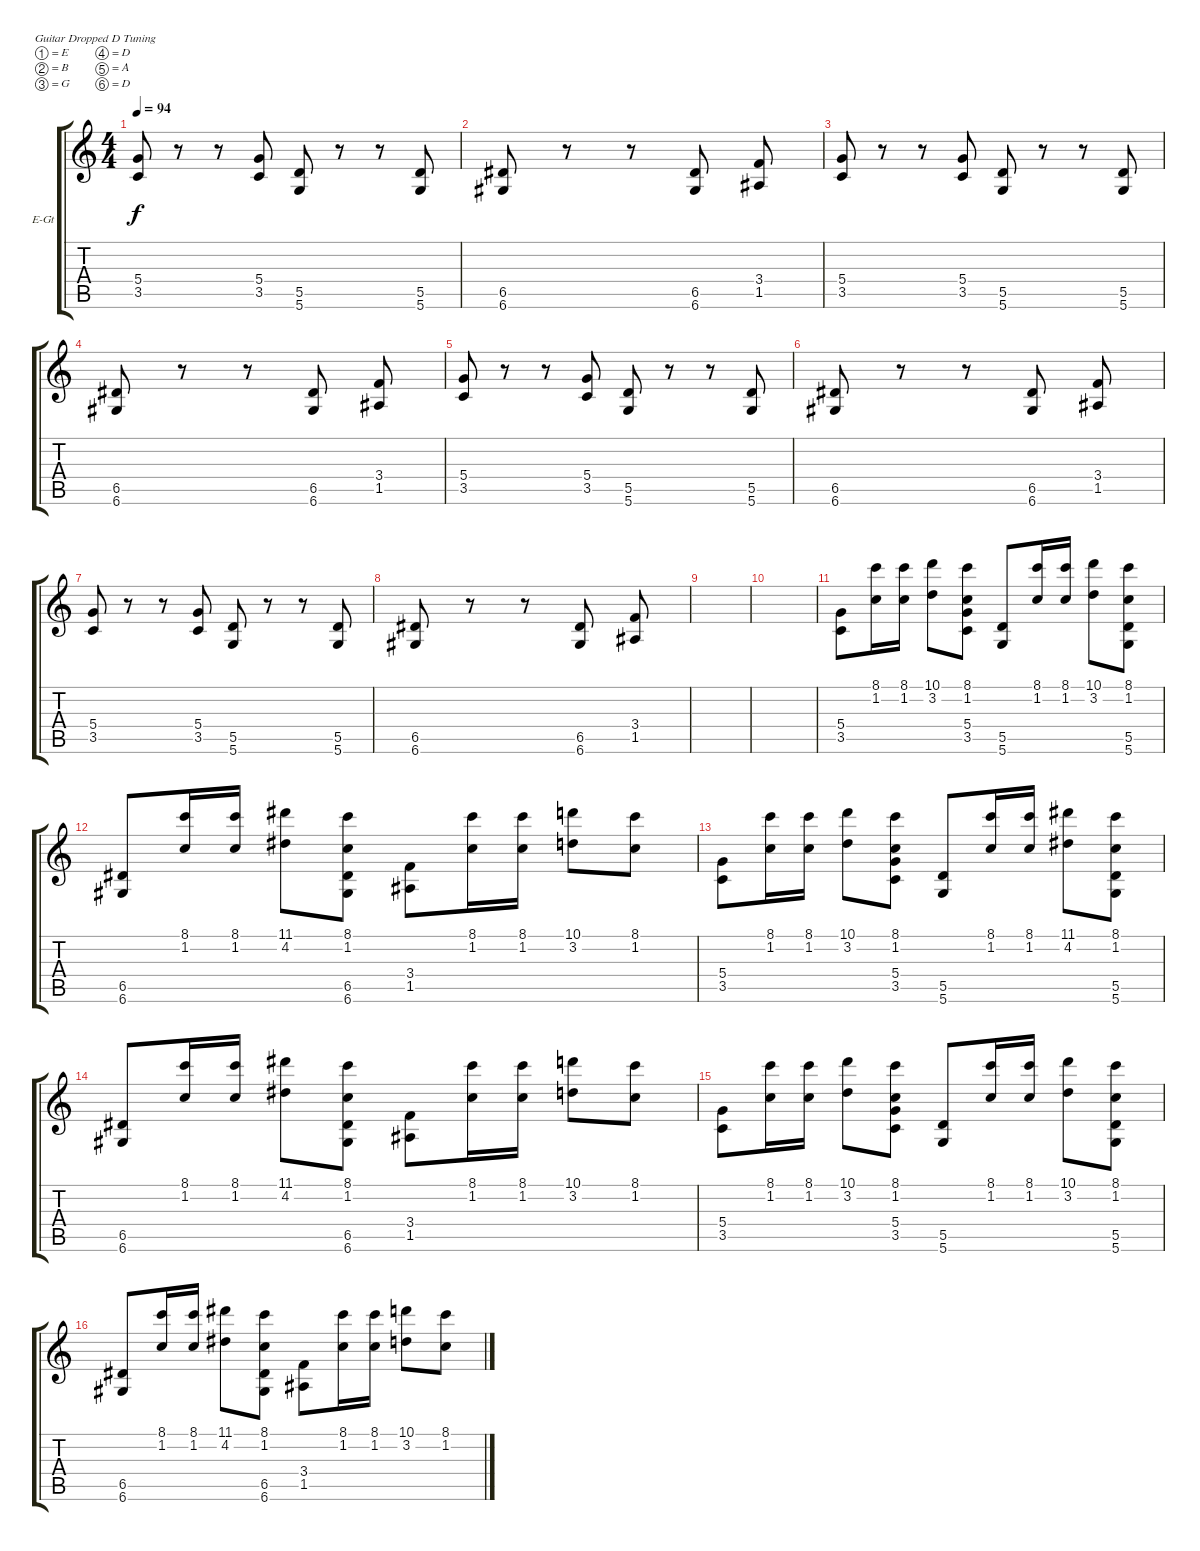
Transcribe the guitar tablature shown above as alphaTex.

\defaultSystemsLayout 4
\bracketExtendMode groupsimilarinstruments
\firstSystemTrackNameOrientation horizontal
\otherSystemsTrackNameOrientation horizontal
\track ("Electric Guitar" "E-Gt") {instrument electricguitarclean}
\staff {score tabs}
\tuning (E4 B3 G3 D3 A2 D2)
\ts (4 4)
\tempo 94
\clef g2
\scale
0.333333
\ks c
(3.5 5.4).8{dy f} r.8 r.8 (3.5 5.4).8 (5.6 5.5).8 r.8 r.8 (5.5 5.6).8 |
\scale
0.333333 (6.5 6.6).8 r.8 r.8 (6.6 6.5).8 (1.5 3.4).8 |
\scale
0.333333 (3.5 5.4).8 r.8 r.8 (3.5 5.4).8 (5.6 5.5).8 r.8 r.8 (5.5 5.6).8 |
\scale
0.333333 (6.5 6.6).8 r.8 r.8 (6.6 6.5).8 (1.5 3.4).8 |
\scale
0.333333 (3.5 5.4).8 r.8 r.8 (3.5 5.4).8 (5.6 5.5).8 r.8 r.8 (5.5 5.6).8 |
\scale
0.333333 (6.5 6.6).8 r.8 r.8 (6.6 6.5).8 (1.5 3.4).8 |
\scale
0.333333 (3.5 5.4).8 r.8 r.8 (3.5 5.4).8 (5.6 5.5).8 r.8 r.8 (5.5 5.6).8 |
\scale
0.333333 (6.5 6.6).8 r.8 r.8 (6.6 6.5).8 (1.5 3.4).8 |
\scale
0.333333 |
\scale
0.333333 |
\scale
0.333333 (3.5 5.4).8 (8.1 1.2).16 (8.1 1.2).16 (10.1 3.2).8 (3.5 5.4 1.2 8.1).8 (5.6 5.5).8 (8.1 1.2).16 (8.1 1.2).16 (10.1 3.2).8 (5.5 5.6 1.2 8.1).8 |
\scale
0.333333 (6.5 6.6).8 (8.1 1.2).16 (8.1 1.2).16 (11.1 4.2).8 (6.6 6.5 1.2 8.1).8 (1.5 3.4).8 (1.2 8.1).16 (1.2 8.1).16 (3.2 10.1).8 (1.2 8.1).8 |
\scale
0.333333 (3.5 5.4).8 (8.1 1.2).16 (8.1 1.2).16 (10.1 3.2).8 (3.5 5.4 1.2 8.1).8 (5.6 5.5).8 (8.1 1.2).16 (8.1 1.2).16 (11.1 4.2).8 (5.5 5.6 1.2 8.1).8 |
\scale
0.333333 (6.5 6.6).8 (8.1 1.2).16 (8.1 1.2).16 (11.1 4.2).8 (6.6 6.5 1.2 8.1).8 (1.5 3.4).8 (1.2 8.1).16 (1.2 8.1).16 (3.2 10.1).8 (1.2 8.1).8 |
\scale
0.333333 (3.5 5.4).8 (8.1 1.2).16 (8.1 1.2).16 (10.1 3.2).8 (3.5 5.4 1.2 8.1).8 (5.6 5.5).8 (8.1 1.2).16 (8.1 1.2).16 (10.1 3.2).8 (5.5 5.6 1.2 8.1).8 |
\scale
0.333333 (6.5 6.6).8 (8.1 1.2).16 (8.1 1.2).16 (11.1 4.2).8 (6.6 6.5 1.2 8.1).8 (1.5 3.4).8 (1.2 8.1).16 (1.2 8.1).16 (3.2 10.1).8 (1.2 8.1).8
